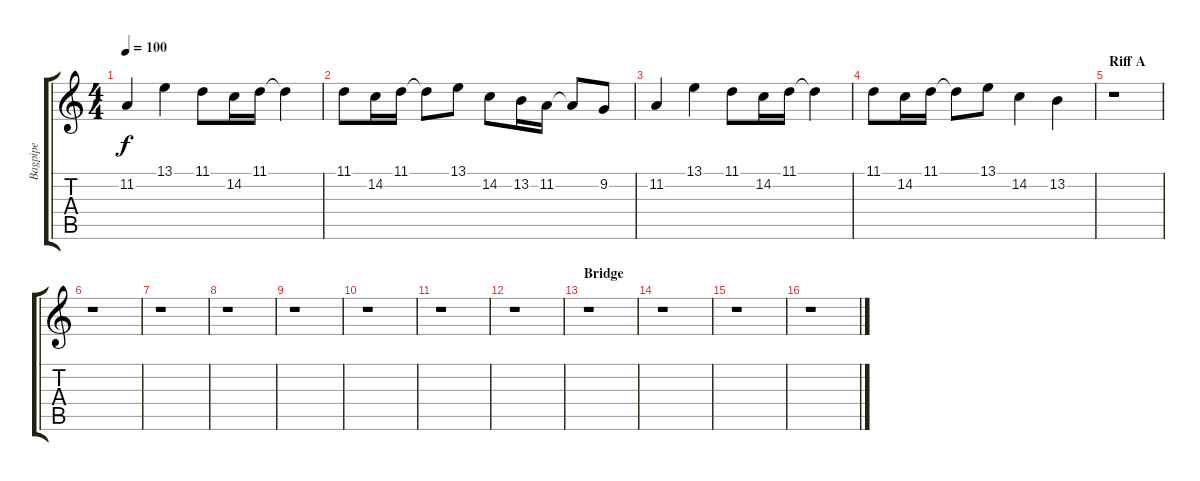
\track ("Bagpipe" "Bagpipe") {instrument bagpipe}
\staff {score tabs}
\tuning (Eb4 Bb3 Gb3 Db3 Ab2 Db2) {hide}
\ts (4 4)
\tempo 100
\clef g2
\ks c
11.2.4{dy f} 13.1.4 11.1.8 14.2.16 11.1.16 11.1{t}.4 |
11.1.8 14.2.16 11.1.16 11.1{t}.8 13.1.8 14.2.8 13.2.16 11.2.16 11.2{t}.8 9.2.8 |
11.2.4 13.1.4 11.1.8 14.2.16 11.1.16 11.1{t}.4 |
11.1.8 14.2.16 11.1.16 11.1{t}.8 13.1.8 14.2.4 13.2.4 |
\section ("" "Riff A")
r.1 |
r.1 |
r.1 |
r.1 |
r.1 |
r.1 |
r.1 |
r.1 |
\section ("" "Bridge")
r.1 |
r.1 |
r.1 |
r.1
